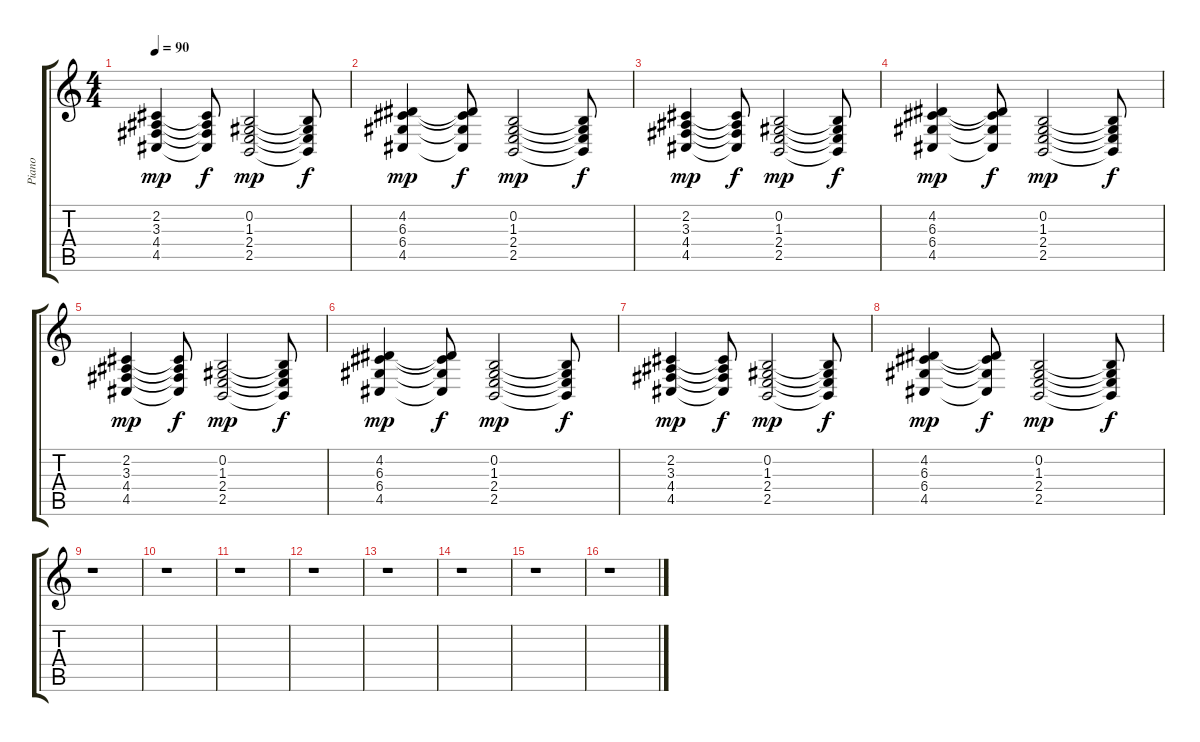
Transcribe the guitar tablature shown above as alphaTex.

\track ("Piano" "Piano") {instrument electricgrandpiano}
\staff {score tabs}
\tuning (E4 B3 G3 D3 A2 E2) {hide}
\ts (4 4)
\tempo 90
\clef g2
\ks c
(2.2 3.3 4.4 4.5).4{dy mp} (2.2{t} 3.3{t} 4.4{t} 4.5{t}).8{dy f} (0.2 1.3 2.4 2.5).2{dy mp} (0.2{t} 1.3{t} 2.4{t} 2.5{t}).8{dy f} |
(4.2 6.3 6.4 4.5).4{dy mp} (4.2{t} 6.3{t} 6.4{t} 4.5{t}).8{dy f} (0.2 1.3 2.4 2.5).2{dy mp} (0.2{t} 1.3{t} 2.4{t} 2.5{t}).8{dy f} |
(2.2 3.3 4.4 4.5).4{dy mp} (2.2{t} 3.3{t} 4.4{t} 4.5{t}).8{dy f} (0.2 1.3 2.4 2.5).2{dy mp} (0.2{t} 1.3{t} 2.4{t} 2.5{t}).8{dy f} |
(4.2 6.3 6.4 4.5).4{dy mp} (4.2{t} 6.3{t} 6.4{t} 4.5{t}).8{dy f} (0.2 1.3 2.4 2.5).2{dy mp} (0.2{t} 1.3{t} 2.4{t} 2.5{t}).8{dy f} |
(2.2 3.3 4.4 4.5).4{dy mp} (2.2{t} 3.3{t} 4.4{t} 4.5{t}).8{dy f} (0.2 1.3 2.4 2.5).2{dy mp} (0.2{t} 1.3{t} 2.4{t} 2.5{t}).8{dy f} |
(4.2 6.3 6.4 4.5).4{dy mp} (4.2{t} 6.3{t} 6.4{t} 4.5{t}).8{dy f} (0.2 1.3 2.4 2.5).2{dy mp} (0.2{t} 1.3{t} 2.4{t} 2.5{t}).8{dy f} |
(2.2 3.3 4.4 4.5).4{dy mp} (2.2{t} 3.3{t} 4.4{t} 4.5{t}).8{dy f} (0.2 1.3 2.4 2.5).2{dy mp} (0.2{t} 1.3{t} 2.4{t} 2.5{t}).8{dy f} |
(4.2 6.3 6.4 4.5).4{dy mp} (4.2{t} 6.3{t} 6.4{t} 4.5{t}).8{dy f} (0.2 1.3 2.4 2.5).2{dy mp} (0.2{t} 1.3{t} 2.4{t} 2.5{t}).8{dy f} |
r.1 |
r.1 |
r.1 |
r.1 |
r.1 |
r.1 |
r.1 |
r.1
